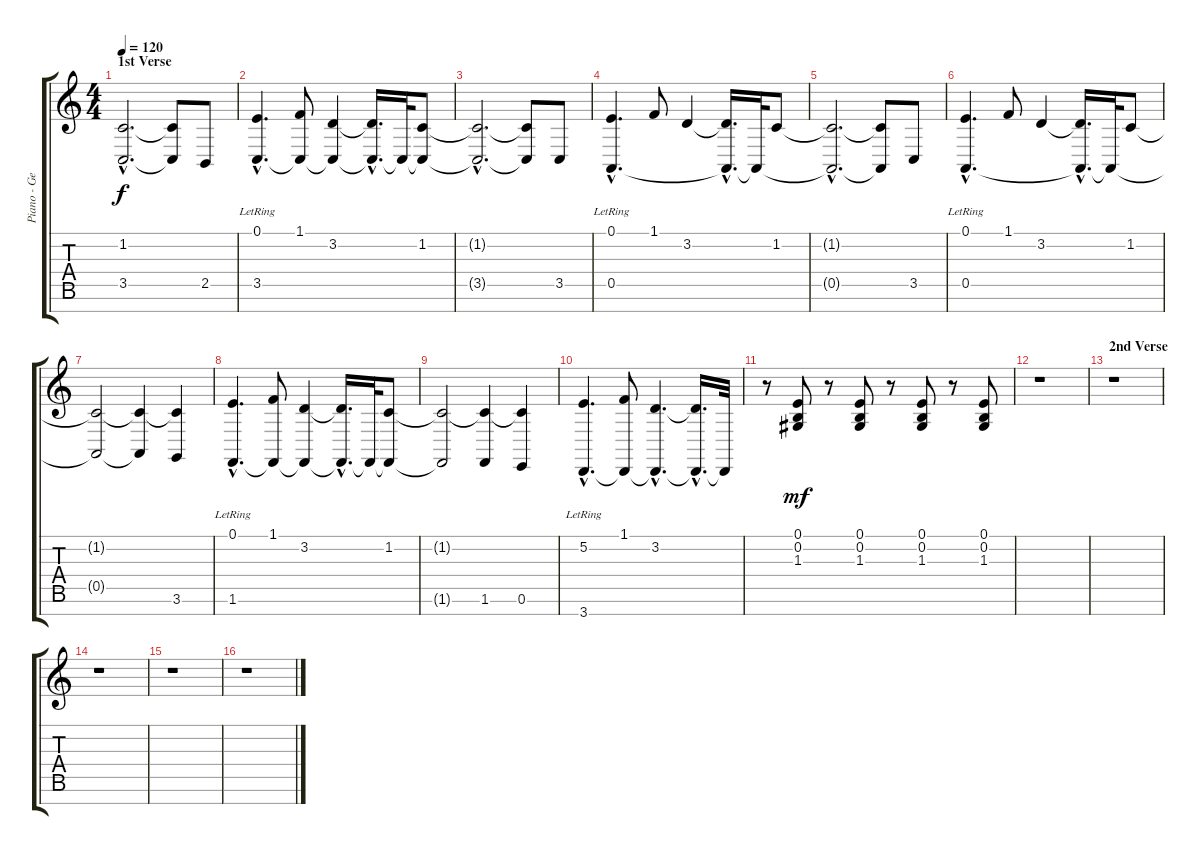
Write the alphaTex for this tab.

\track ("Piano - Geoff Downes" "Piano - Ge") {instrument electricpiano1}
\staff {score tabs}
\tuning (E4 B3 G3 D3 A2 E2 B1) {hide}
\ts (4 4)
\section ("" "1st Verse")
\tempo 120
\clef g2
\ks c
(1.2{hac t} 3.5{hac t}).2{d dy f} (1.2{t} 3.5{t}).8 2.5.8 |
(0.1{hac lr} 3.5{hac lr}).4{d} (1.1 3.5{t}).8 (3.2 3.5{t}).4 (3.2{hac t} 3.5{hac t}).16{d} 3.5{t}.32 (1.2 3.5{t}).8 |
(1.2{hac t} 3.5{hac t}).2{d} (1.2{t} 3.5{t}).8 3.5.8 |
(0.1{hac lr} 0.5{hac}).4{d} 1.1.8 3.2.4 (3.2{hac t} 0.5{hac t}).16{d} 0.5{t}.32 1.2.8 |
(1.2{hac t} 0.5{hac t}).2{d} (1.2{t} 0.5{t}).8 3.5.8 |
(0.1{hac lr} 0.5{hac lr}).4{d} 1.1.8 3.2.4 (3.2{hac t} 0.5{hac t}).16{d} 0.5{t}.32 1.2.8 |
(1.2{t} 0.5{t}).2 (1.2{t} 0.5{t}).4 (1.2{t} 3.6).4 |
(0.1{hac lr} 1.6{hac}).4{d} (1.1 1.6{t}).8 (3.2 1.6{t}).4 (3.2{hac t} 1.6{hac t}).16{d} 1.6{t}.32 (1.2 1.6{t}).8 |
(1.2{t} 1.6{t}).2 (1.2{t} 1.6).4 (1.2{t} 0.6).4 |
(5.2{hac lr} 3.7{hac lr}).4{d} (1.1 3.7{t}).8 (3.2{hac} 3.7{hac t}).4{d} (3.2{hac t} 3.7{hac t}).16{d} 3.7{t}.32 |
r.8 (0.1 0.2 1.3).8{dy mf} r.8 (0.1 0.2 1.3).8 r.8 (0.1 0.2 1.3).8 r.8 (0.1 0.2 1.3).8 |
r.1 |
\section ("" "2nd Verse")
r.1 |
r.1 |
r.1 |
r.1
